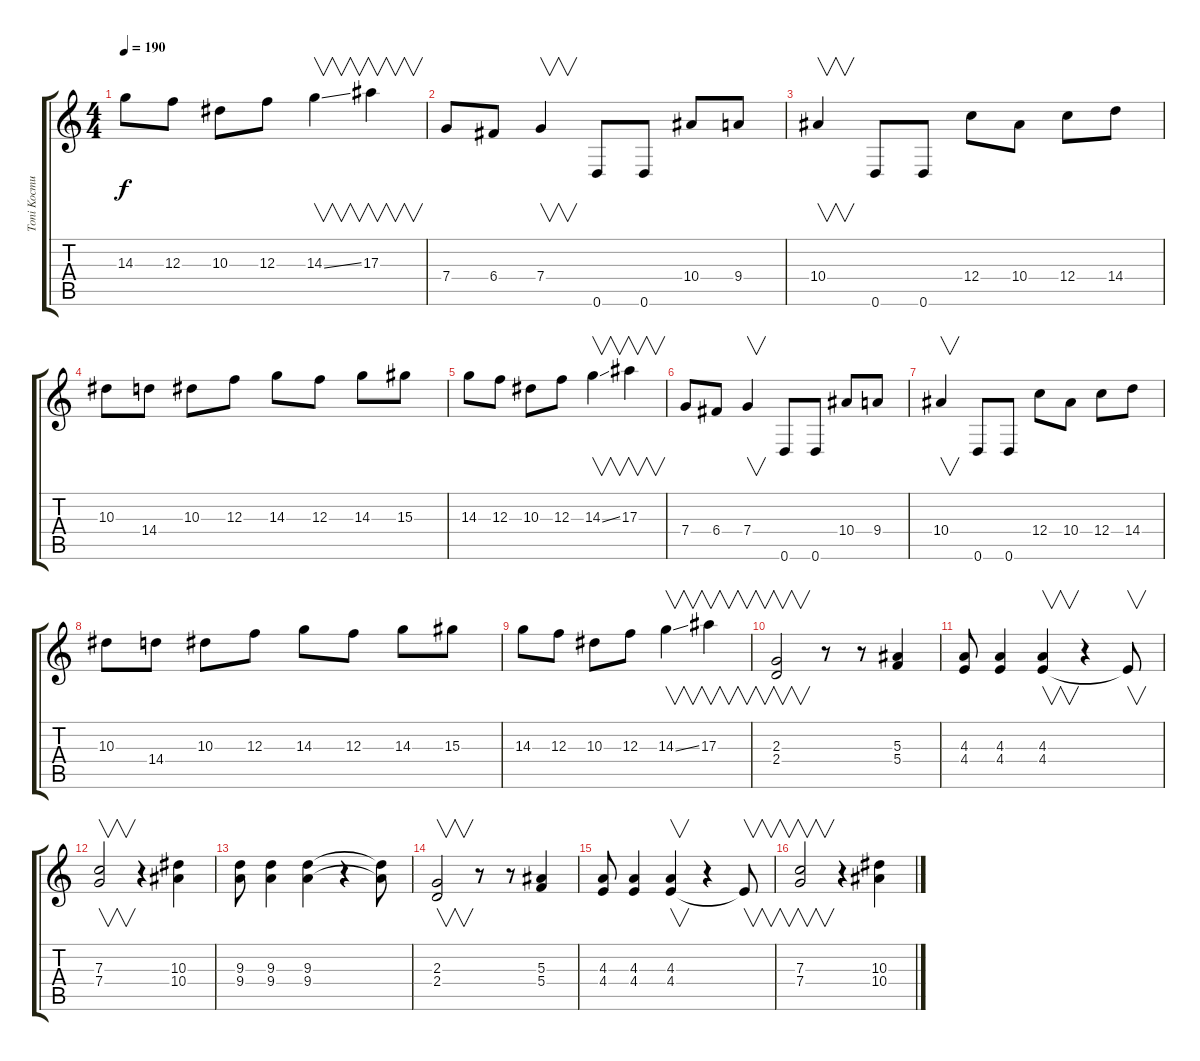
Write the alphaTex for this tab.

\track ("Toni Kocmut" "Toni Kocmu") {instrument distortionguitar}
\staff {score tabs}
\tuning (D4 A3 F3 C3 G2 D2) {hide}
\ts (4 4)
\tempo 190
\clef g2
\ks c
14.3.8{dy f} 12.3.8 10.3.8 12.3.8 14.3{ss}.4{v} 17.3.4{v} |
7.4.8 6.4.8 7.4.4{v} 0.6.8 0.6.8 10.4.8 9.4.8 |
10.4.4{v} 0.6.8 0.6.8 12.4.8 10.4.8 12.4.8 14.4.8 |
10.3.8 14.4.8 10.3.8 12.3.8 14.3.8 12.3.8 14.3.8 15.3.8 |
14.3.8 12.3.8 10.3.8 12.3.8 14.3{ss}.4{v} 17.3.4{v} |
7.4.8 6.4.8 7.4.4{v} 0.6.8 0.6.8 10.4.8 9.4.8 |
10.4.4{v} 0.6.8 0.6.8 12.4.8 10.4.8 12.4.8 14.4.8 |
10.3.8 14.4.8 10.3.8 12.3.8 14.3.8 12.3.8 14.3.8 15.3.8 |
14.3.8 12.3.8 10.3.8 12.3.8 14.3{ss}.4{v} 17.3.4{v} |
(2.3 2.4).2{v} r.8 r.8 (5.3 5.4).4 |
(4.3 4.4).8 (4.3 4.4).4 (4.3 4.4).4{v} r.4 4.4{t}.8{v} |
(7.3 7.4).2{v} r.4 (10.3 10.4).4 |
(9.3 9.4).8 (9.3 9.4).4 (9.3 9.4).4 r.4 (9.3{t} 9.4{t}).8 |
(2.3 2.4).2{v} r.8 r.8 (5.3 5.4).4 |
(4.3 4.4).8 (4.3 4.4).4 (4.3 4.4).4{v} r.4 4.4{t}.8{v} |
(7.3 7.4).2{v} r.4 (10.3 10.4).4
